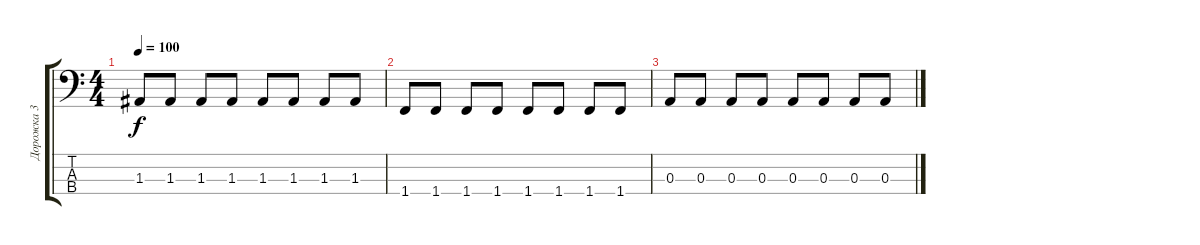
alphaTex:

\track ("Дорожка 3" "Дорожка 3") {instrument electricbassfinger}
\staff {score tabs}
\tuning (G2 D2 A1 E1) {hide}
\ts (4 4)
\tempo 100
\clef f4
\ks c
1.3.8{dy f} 1.3.8 1.3.8 1.3.8 1.3.8 1.3.8 1.3.8 1.3.8 |
1.4.8 1.4.8 1.4.8 1.4.8 1.4.8 1.4.8 1.4.8 1.4.8 |
0.3.8 0.3.8 0.3.8 0.3.8 0.3.8 0.3.8 0.3.8 0.3.8
